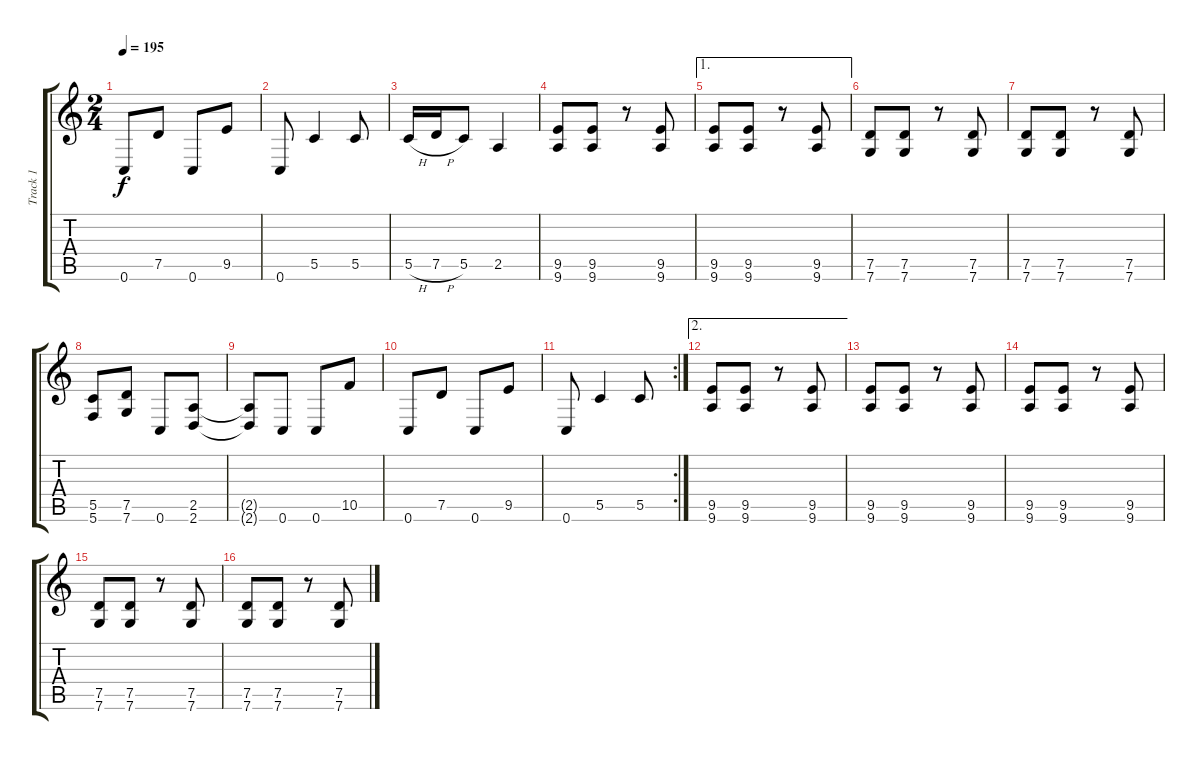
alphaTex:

\track ("Track 1" "Track 1") {instrument overdrivenguitar}
\staff {score tabs}
\tuning (D4 A3 F3 C3 G2 C2) {hide}
\ts (2 4)
\tempo 195
\clef g2
\ks c
0.6.8{dy f} 7.5.8 0.6.8 9.5.8 |
0.6.8 5.5.4 5.5.8 |
5.5{h}.16 7.5{h}.16 5.5.8 2.5.4 |
(9.5 9.6).8 (9.5 9.6).8 r.8 (9.5 9.6).8 |
\ae 1
(9.5 9.6).8 (9.5 9.6).8 r.8 (9.5 9.6).8 |
(7.5 7.6).8 (7.5 7.6).8 r.8 (7.5 7.6).8 |
(7.5 7.6).8 (7.5 7.6).8 r.8 (7.5 7.6).8 |
(5.5 5.6).8 (7.5 7.6).8 0.6.8 (2.5 2.6).8 |
(2.5{t} 2.6{t}).8 0.6.8 0.6.8 10.5.8 |
0.6.8 7.5.8 0.6.8 9.5.8 |
\rc 2
0.6.8 5.5.4 5.5.8 |
\ae 2
(9.5 9.6).8 (9.5 9.6).8 r.8 (9.5 9.6).8 |
(9.5 9.6).8 (9.5 9.6).8 r.8 (9.5 9.6).8 |
(9.5 9.6).8 (9.5 9.6).8 r.8 (9.5 9.6).8 |
(7.5 7.6).8 (7.5 7.6).8 r.8 (7.5 7.6).8 |
(7.5 7.6).8 (7.5 7.6).8 r.8 (7.5 7.6).8
